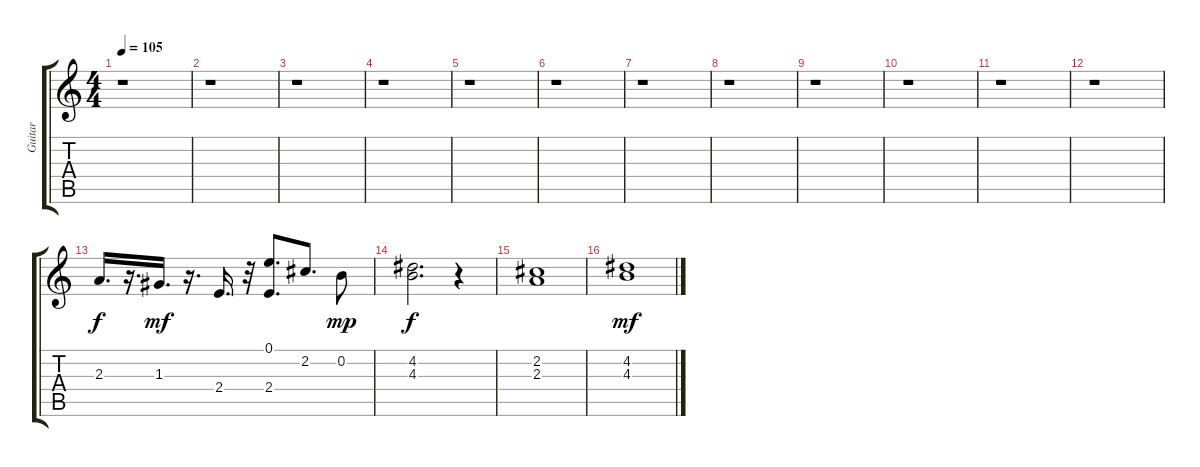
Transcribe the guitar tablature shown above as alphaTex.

\track ("Guitar" "Guitar") {instrument overdrivenguitar}
\staff {score tabs}
\tuning (E4 B3 G3 D3 A2 E2) {hide}
\ts (4 4)
\tempo 105
\clef g2
\ks c
r.1{dy f} |
r.1 |
r.1 |
r.1 |
r.1 |
r.1 |
r.1 |
r.1 |
r.1 |
r.1 |
r.1 |
r.1 |
2.3.16{d} r.16{d} 1.3.16{d dy mf} r.16{d} 2.4.16{d} r.32 (0.1 2.4).8{d} 2.2.8{d} 0.2.8{dy mp} |
(4.2 4.3).2{d dy f} r.4 |
(2.2 2.3).1 |
(4.2 4.3).1{dy mf}
